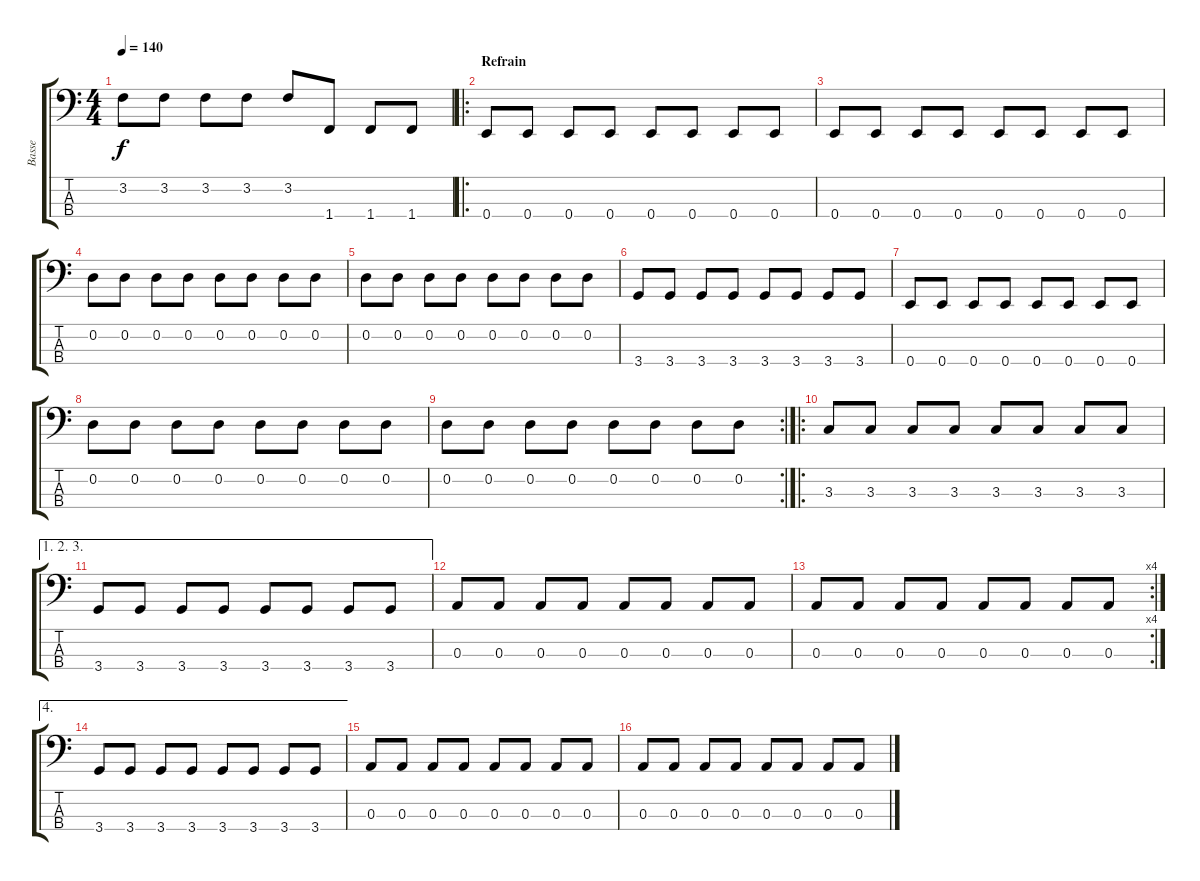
\track ("Basse" "Basse") {instrument electricbassfinger}
\staff {score tabs}
\tuning (G2 D2 A1 E1) {hide}
\ts (4 4)
\tempo 140
\clef f4
\ks c
3.2.8{dy f} 3.2.8 3.2.8 3.2.8 3.2.8 1.4.8 1.4.8 1.4.8 |
\ro
\section ("" "Refrain")
0.4.8 0.4.8 0.4.8 0.4.8 0.4.8 0.4.8 0.4.8 0.4.8 |
0.4.8 0.4.8 0.4.8 0.4.8 0.4.8 0.4.8 0.4.8 0.4.8 |
0.2.8 0.2.8 0.2.8 0.2.8 0.2.8 0.2.8 0.2.8 0.2.8 |
0.2.8 0.2.8 0.2.8 0.2.8 0.2.8 0.2.8 0.2.8 0.2.8 |
3.4.8 3.4.8 3.4.8 3.4.8 3.4.8 3.4.8 3.4.8 3.4.8 |
0.4.8 0.4.8 0.4.8 0.4.8 0.4.8 0.4.8 0.4.8 0.4.8 |
0.2.8 0.2.8 0.2.8 0.2.8 0.2.8 0.2.8 0.2.8 0.2.8 |
\rc 2
0.2.8 0.2.8 0.2.8 0.2.8 0.2.8 0.2.8 0.2.8 0.2.8 |
\ro
3.3.8 3.3.8 3.3.8 3.3.8 3.3.8 3.3.8 3.3.8 3.3.8 |
\ae (1 2 3)
3.4.8 3.4.8 3.4.8 3.4.8 3.4.8 3.4.8 3.4.8 3.4.8 |
0.3.8 0.3.8 0.3.8 0.3.8 0.3.8 0.3.8 0.3.8 0.3.8 |
\rc 4
0.3.8 0.3.8 0.3.8 0.3.8 0.3.8 0.3.8 0.3.8 0.3.8 |
\ae 4
3.4.8 3.4.8 3.4.8 3.4.8 3.4.8 3.4.8 3.4.8 3.4.8 |
0.3.8 0.3.8 0.3.8 0.3.8 0.3.8 0.3.8 0.3.8 0.3.8 |
0.3.8 0.3.8 0.3.8 0.3.8 0.3.8 0.3.8 0.3.8 0.3.8
